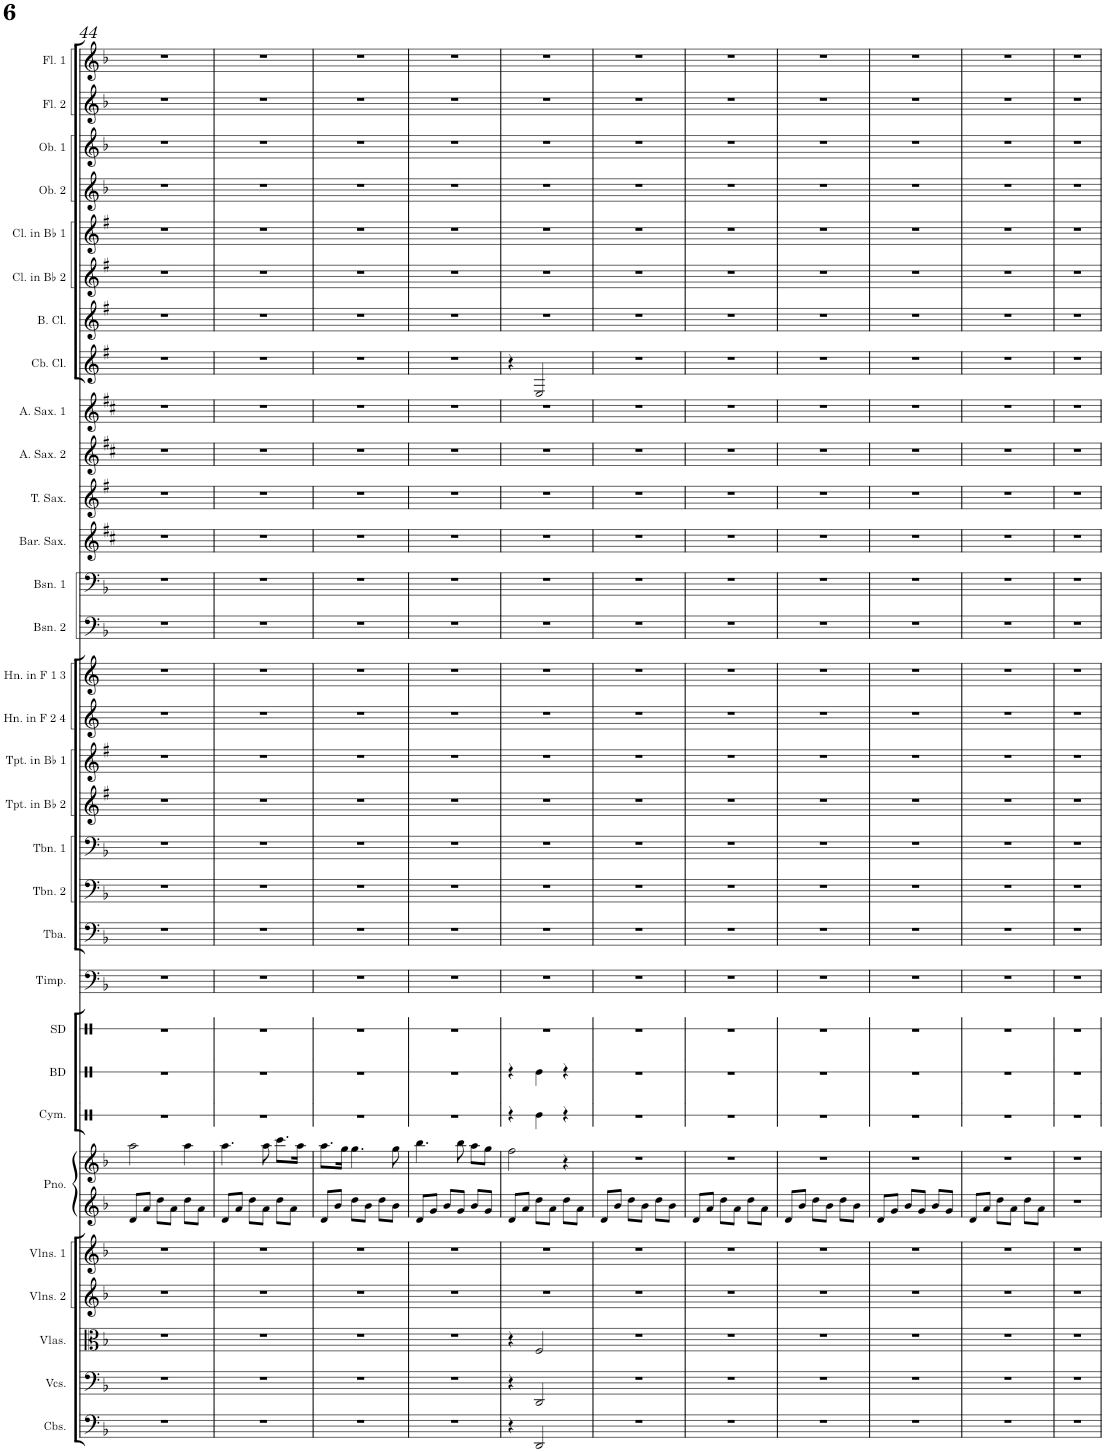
**kern	**kern	**kern	**kern	**kern	**kern	**kern	**kern	**kern	**kern	**kern	**kern	**kern	**kern	**kern	**kern	**kern	**kern	**kern	**kern	**kern	**kern	**kern	**kern	**kern	**kern	**kern	**kern	**kern	**kern	**kern	**kern
*part31	*part30	*part29	*part28	*part27	*part26	*part26	*part25	*part24	*part23	*part22	*part21	*part20	*part19	*part18	*part17	*part16	*part15	*part14	*part13	*part12	*part11	*part10	*part9	*part8	*part7	*part6	*part5	*part4	*part3	*part2	*part1
*staff32	*staff31	*staff30	*staff29	*staff28	*staff27	*staff26	*staff25	*staff24	*staff23	*staff22	*staff21	*staff20	*staff19	*staff18	*staff17	*staff16	*staff15	*staff14	*staff13	*staff12	*staff11	*staff10	*staff9	*staff8	*staff7	*staff6	*staff5	*staff4	*staff3	*staff2	*staff1
*I"Contrabasses	*I"Violoncellos	*I"Violas	*I"Violins 2	*I"Violins 1	*I"Grand Piano	*	*I"Cymbals	*I"Bass Drum	*I"Snare Drum	*I"Timpani	*I"Tuba	*I"Trombone 2	*I"Trombone 1	*I"Trumpet in Bb 2	*I"Trumpet in Bb 1	*I"Horn in F 2 &amp; 4	*I"Horn in F 1 &amp; 3	*I"Bassoon 2	*I"Bassoon 1	*I"Baritone Saxophone	*I"Tenor Saxophone	*I"Alto Saxophone 2	*I"Alto Saxophone 1	*I"Contrabass Clarinet	*I"Bass Clarinet	*I"Clarinet in Bb 2	*I"Clarinet in Bb 1	*I"Oboe 2	*I"Oboe 1	*I"Flute 2	*I"Flute 1
*I'Cbs.	*I'Vcs.	*I'Vlas.	*I'Vlns. 2	*I'Vlns. 1	*I'Pno.	*	*I'Cym.	*I'BD	*I'SD	*I'Timp.	*I'Tba.	*I'Tbn. 2	*I'Tbn. 1	*I'Tpt. in Bb 2	*I'Tpt. in Bb 1	*I'Hn. in F 2 4	*I'Hn. in F 1 3	*I'Bsn. 2	*I'Bsn. 1	*I'Bar. Sax.	*I'T. Sax.	*I'A. Sax. 2	*I'A. Sax. 1	*I'Cb. Cl.	*I'B. Cl.	*I'Cl. in Bb 2	*I'Cl. in Bb 1	*I'Ob. 2	*I'Ob. 1	*I'Fl. 2	*I'Fl. 1
!!LO:PB:g=z
*clefF4	*clefF4	*clefC3	*clefG2	*clefG2	*clefG2	*clefG2	*clefX	*clefX	*clefX	*clefF4	*clefF4	*clefF4	*clefF4	*clefG2	*clefG2	*clefG2	*clefG2	*clefF4	*clefF4	*clefG2	*clefG2	*clefG2	*clefG2	*clefG2	*clefG2	*clefG2	*clefG2	*clefG2	*clefG2	*clefG2	*clefG2
*Trd7c12	*	*	*	*	*	*	*	*	*	*	*	*	*	*Trd1c2	*Trd1c2	*Trd4c7	*Trd4c7	*	*	*Trd12c21	*Trd8c14	*Trd5c9	*Trd5c9	*Trd15c26	*Trd8c14	*Trd1c2	*Trd1c2	*	*	*	*
*k[b-]	*k[b-]	*k[b-]	*k[b-]	*k[b-]	*k[b-]	*k[b-]	*k[]	*k[]	*k[]	*k[b-]	*k[b-]	*k[b-]	*k[b-]	*k[f#]	*k[f#]	*k[]	*k[]	*k[b-]	*k[b-]	*k[f#c#]	*k[f#]	*k[f#c#]	*k[f#c#]	*k[f#]	*k[f#]	*k[f#]	*k[f#]	*k[b-]	*k[b-]	*k[b-]	*k[b-]
*M3/4	*M3/4	*M3/4	*M3/4	*M3/4	*M3/4	*M3/4	*M3/4	*M3/4	*M3/4	*M3/4	*M3/4	*M3/4	*M3/4	*M3/4	*M3/4	*M3/4	*M3/4	*M3/4	*M3/4	*M3/4	*M3/4	*M3/4	*M3/4	*M3/4	*M3/4	*M3/4	*M3/4	*M3/4	*M3/4	*M3/4	*M3/4
=44	=44	=44	=44	=44	=44	=44	=44	=44	=44	=44	=44	=44	=44	=44	=44	=44	=44	=44	=44	=44	=44	=44	=44	=44	=44	=44	=44	=44	=44	=44	=44
2.r	2.r	2.r	2.r	2.r	8d/L	2aa\	2.r	2.r	2.r	2.r	2.r	2.r	2.r	2.r	2.r	2.r	2.r	2.r	2.r	2.r	2.r	2.r	2.r	2.r	2.r	2.r	2.r	2.r	2.r	2.r	2.r
.	.	.	.	.	8a/J	.	.	.	.	.	.	.	.	.	.	.	.	.	.	.	.	.	.	.	.	.	.	.	.	.	.
.	.	.	.	.	8dd\L	.	.	.	.	.	.	.	.	.	.	.	.	.	.	.	.	.	.	.	.	.	.	.	.	.	.
.	.	.	.	.	8a\J	.	.	.	.	.	.	.	.	.	.	.	.	.	.	.	.	.	.	.	.	.	.	.	.	.	.
.	.	.	.	.	8dd\L	4aa\	.	.	.	.	.	.	.	.	.	.	.	.	.	.	.	.	.	.	.	.	.	.	.	.	.
.	.	.	.	.	8a\J	.	.	.	.	.	.	.	.	.	.	.	.	.	.	.	.	.	.	.	.	.	.	.	.	.	.
=45	=45	=45	=45	=45	=45	=45	=45	=45	=45	=45	=45	=45	=45	=45	=45	=45	=45	=45	=45	=45	=45	=45	=45	=45	=45	=45	=45	=45	=45	=45	=45
2.r	2.r	2.r	2.r	2.r	8d/L	4.aa\	2.r	2.r	2.r	2.r	2.r	2.r	2.r	2.r	2.r	2.r	2.r	2.r	2.r	2.r	2.r	2.r	2.r	2.r	2.r	2.r	2.r	2.r	2.r	2.r	2.r
.	.	.	.	.	8a/J	.	.	.	.	.	.	.	.	.	.	.	.	.	.	.	.	.	.	.	.	.	.	.	.	.	.
.	.	.	.	.	8dd\L	.	.	.	.	.	.	.	.	.	.	.	.	.	.	.	.	.	.	.	.	.	.	.	.	.	.
.	.	.	.	.	8a\J	8aa\	.	.	.	.	.	.	.	.	.	.	.	.	.	.	.	.	.	.	.	.	.	.	.	.	.
.	.	.	.	.	8dd\L	8.ccc\L	.	.	.	.	.	.	.	.	.	.	.	.	.	.	.	.	.	.	.	.	.	.	.	.	.
.	.	.	.	.	8a\J	.	.	.	.	.	.	.	.	.	.	.	.	.	.	.	.	.	.	.	.	.	.	.	.	.	.
.	.	.	.	.	.	16aa\Jk	.	.	.	.	.	.	.	.	.	.	.	.	.	.	.	.	.	.	.	.	.	.	.	.	.
=46	=46	=46	=46	=46	=46	=46	=46	=46	=46	=46	=46	=46	=46	=46	=46	=46	=46	=46	=46	=46	=46	=46	=46	=46	=46	=46	=46	=46	=46	=46	=46
2.r	2.r	2.r	2.r	2.r	8d/L	8.aa\L	2.r	2.r	2.r	2.r	2.r	2.r	2.r	2.r	2.r	2.r	2.r	2.r	2.r	2.r	2.r	2.r	2.r	2.r	2.r	2.r	2.r	2.r	2.r	2.r	2.r
.	.	.	.	.	8b-/J	.	.	.	.	.	.	.	.	.	.	.	.	.	.	.	.	.	.	.	.	.	.	.	.	.	.
.	.	.	.	.	.	16gg\Jk	.	.	.	.	.	.	.	.	.	.	.	.	.	.	.	.	.	.	.	.	.	.	.	.	.
.	.	.	.	.	8dd\L	4.gg\	.	.	.	.	.	.	.	.	.	.	.	.	.	.	.	.	.	.	.	.	.	.	.	.	.
.	.	.	.	.	8b-\J	.	.	.	.	.	.	.	.	.	.	.	.	.	.	.	.	.	.	.	.	.	.	.	.	.	.
.	.	.	.	.	8dd\L	.	.	.	.	.	.	.	.	.	.	.	.	.	.	.	.	.	.	.	.	.	.	.	.	.	.
.	.	.	.	.	8b-\J	8gg\	.	.	.	.	.	.	.	.	.	.	.	.	.	.	.	.	.	.	.	.	.	.	.	.	.
=47	=47	=47	=47	=47	=47	=47	=47	=47	=47	=47	=47	=47	=47	=47	=47	=47	=47	=47	=47	=47	=47	=47	=47	=47	=47	=47	=47	=47	=47	=47	=47
2.r	2.r	2.r	2.r	2.r	8d/L	4.bb-\	2.r	2.r	2.r	2.r	2.r	2.r	2.r	2.r	2.r	2.r	2.r	2.r	2.r	2.r	2.r	2.r	2.r	2.r	2.r	2.r	2.r	2.r	2.r	2.r	2.r
.	.	.	.	.	8g/J	.	.	.	.	.	.	.	.	.	.	.	.	.	.	.	.	.	.	.	.	.	.	.	.	.	.
.	.	.	.	.	8b-/L	.	.	.	.	.	.	.	.	.	.	.	.	.	.	.	.	.	.	.	.	.	.	.	.	.	.
.	.	.	.	.	8g/J	8bb-\	.	.	.	.	.	.	.	.	.	.	.	.	.	.	.	.	.	.	.	.	.	.	.	.	.
.	.	.	.	.	8b-/L	8aa\L	.	.	.	.	.	.	.	.	.	.	.	.	.	.	.	.	.	.	.	.	.	.	.	.	.
.	.	.	.	.	8g/J	8gg\J	.	.	.	.	.	.	.	.	.	.	.	.	.	.	.	.	.	.	.	.	.	.	.	.	.
=48	=48	=48	=48	=48	=48	=48	=48	=48	=48	=48	=48	=48	=48	=48	=48	=48	=48	=48	=48	=48	=48	=48	=48	=48	=48	=48	=48	=48	=48	=48	=48
4r	4r	4r	2.r	2.r	8d/L	2ff\	4r	4r	2.r	2.r	2.r	2.r	2.r	2.r	2.r	2.r	2.r	2.r	2.r	2.r	2.r	2.r	2.r	4r	2.r	2.r	2.r	2.r	2.r	2.r	2.r
.	.	.	.	.	8a/J	.	.	.	.	.	.	.	.	.	.	.	.	.	.	.	.	.	.	.	.	.	.	.	.	.	.
2DD/	2DD/	2F/	.	.	8dd\L	.	4Re\	4Re\	.	.	.	.	.	.	.	.	.	.	.	.	.	.	.	2E/	.	.	.	.	.	.	.
.	.	.	.	.	8a\J	.	.	.	.	.	.	.	.	.	.	.	.	.	.	.	.	.	.	.	.	.	.	.	.	.	.
.	.	.	.	.	8dd\L	4r	4r	4r	.	.	.	.	.	.	.	.	.	.	.	.	.	.	.	.	.	.	.	.	.	.	.
.	.	.	.	.	8a\J	.	.	.	.	.	.	.	.	.	.	.	.	.	.	.	.	.	.	.	.	.	.	.	.	.	.
=49	=49	=49	=49	=49	=49	=49	=49	=49	=49	=49	=49	=49	=49	=49	=49	=49	=49	=49	=49	=49	=49	=49	=49	=49	=49	=49	=49	=49	=49	=49	=49
2.r	2.r	2.r	2.r	2.r	8d/L	2.r	2.r	2.r	2.r	2.r	2.r	2.r	2.r	2.r	2.r	2.r	2.r	2.r	2.r	2.r	2.r	2.r	2.r	2.r	2.r	2.r	2.r	2.r	2.r	2.r	2.r
.	.	.	.	.	8b-/J	.	.	.	.	.	.	.	.	.	.	.	.	.	.	.	.	.	.	.	.	.	.	.	.	.	.
.	.	.	.	.	8dd\L	.	.	.	.	.	.	.	.	.	.	.	.	.	.	.	.	.	.	.	.	.	.	.	.	.	.
.	.	.	.	.	8b-\J	.	.	.	.	.	.	.	.	.	.	.	.	.	.	.	.	.	.	.	.	.	.	.	.	.	.
.	.	.	.	.	8dd\L	.	.	.	.	.	.	.	.	.	.	.	.	.	.	.	.	.	.	.	.	.	.	.	.	.	.
.	.	.	.	.	8b-\J	.	.	.	.	.	.	.	.	.	.	.	.	.	.	.	.	.	.	.	.	.	.	.	.	.	.
=50	=50	=50	=50	=50	=50	=50	=50	=50	=50	=50	=50	=50	=50	=50	=50	=50	=50	=50	=50	=50	=50	=50	=50	=50	=50	=50	=50	=50	=50	=50	=50
2.r	2.r	2.r	2.r	2.r	8d/L	2.r	2.r	2.r	2.r	2.r	2.r	2.r	2.r	2.r	2.r	2.r	2.r	2.r	2.r	2.r	2.r	2.r	2.r	2.r	2.r	2.r	2.r	2.r	2.r	2.r	2.r
.	.	.	.	.	8a/J	.	.	.	.	.	.	.	.	.	.	.	.	.	.	.	.	.	.	.	.	.	.	.	.	.	.
.	.	.	.	.	8dd\L	.	.	.	.	.	.	.	.	.	.	.	.	.	.	.	.	.	.	.	.	.	.	.	.	.	.
.	.	.	.	.	8a\J	.	.	.	.	.	.	.	.	.	.	.	.	.	.	.	.	.	.	.	.	.	.	.	.	.	.
.	.	.	.	.	8dd\L	.	.	.	.	.	.	.	.	.	.	.	.	.	.	.	.	.	.	.	.	.	.	.	.	.	.
.	.	.	.	.	8a\J	.	.	.	.	.	.	.	.	.	.	.	.	.	.	.	.	.	.	.	.	.	.	.	.	.	.
=51	=51	=51	=51	=51	=51	=51	=51	=51	=51	=51	=51	=51	=51	=51	=51	=51	=51	=51	=51	=51	=51	=51	=51	=51	=51	=51	=51	=51	=51	=51	=51
2.r	2.r	2.r	2.r	2.r	8d/L	2.r	2.r	2.r	2.r	2.r	2.r	2.r	2.r	2.r	2.r	2.r	2.r	2.r	2.r	2.r	2.r	2.r	2.r	2.r	2.r	2.r	2.r	2.r	2.r	2.r	2.r
.	.	.	.	.	8b-/J	.	.	.	.	.	.	.	.	.	.	.	.	.	.	.	.	.	.	.	.	.	.	.	.	.	.
.	.	.	.	.	8dd\L	.	.	.	.	.	.	.	.	.	.	.	.	.	.	.	.	.	.	.	.	.	.	.	.	.	.
.	.	.	.	.	8b-\J	.	.	.	.	.	.	.	.	.	.	.	.	.	.	.	.	.	.	.	.	.	.	.	.	.	.
.	.	.	.	.	8dd\L	.	.	.	.	.	.	.	.	.	.	.	.	.	.	.	.	.	.	.	.	.	.	.	.	.	.
.	.	.	.	.	8b-\J	.	.	.	.	.	.	.	.	.	.	.	.	.	.	.	.	.	.	.	.	.	.	.	.	.	.
=52	=52	=52	=52	=52	=52	=52	=52	=52	=52	=52	=52	=52	=52	=52	=52	=52	=52	=52	=52	=52	=52	=52	=52	=52	=52	=52	=52	=52	=52	=52	=52
2.r	2.r	2.r	2.r	2.r	8d/L	2.r	2.r	2.r	2.r	2.r	2.r	2.r	2.r	2.r	2.r	2.r	2.r	2.r	2.r	2.r	2.r	2.r	2.r	2.r	2.r	2.r	2.r	2.r	2.r	2.r	2.r
.	.	.	.	.	8g/J	.	.	.	.	.	.	.	.	.	.	.	.	.	.	.	.	.	.	.	.	.	.	.	.	.	.
.	.	.	.	.	8b-/L	.	.	.	.	.	.	.	.	.	.	.	.	.	.	.	.	.	.	.	.	.	.	.	.	.	.
.	.	.	.	.	8g/J	.	.	.	.	.	.	.	.	.	.	.	.	.	.	.	.	.	.	.	.	.	.	.	.	.	.
.	.	.	.	.	8b-/L	.	.	.	.	.	.	.	.	.	.	.	.	.	.	.	.	.	.	.	.	.	.	.	.	.	.
.	.	.	.	.	8g/J	.	.	.	.	.	.	.	.	.	.	.	.	.	.	.	.	.	.	.	.	.	.	.	.	.	.
=53	=53	=53	=53	=53	=53	=53	=53	=53	=53	=53	=53	=53	=53	=53	=53	=53	=53	=53	=53	=53	=53	=53	=53	=53	=53	=53	=53	=53	=53	=53	=53
2.r	2.r	2.r	2.r	2.r	8d/L	2.r	2.r	2.r	2.r	2.r	2.r	2.r	2.r	2.r	2.r	2.r	2.r	2.r	2.r	2.r	2.r	2.r	2.r	2.r	2.r	2.r	2.r	2.r	2.r	2.r	2.r
.	.	.	.	.	8a/J	.	.	.	.	.	.	.	.	.	.	.	.	.	.	.	.	.	.	.	.	.	.	.	.	.	.
.	.	.	.	.	8dd\L	.	.	.	.	.	.	.	.	.	.	.	.	.	.	.	.	.	.	.	.	.	.	.	.	.	.
.	.	.	.	.	8a\J	.	.	.	.	.	.	.	.	.	.	.	.	.	.	.	.	.	.	.	.	.	.	.	.	.	.
.	.	.	.	.	8dd\L	.	.	.	.	.	.	.	.	.	.	.	.	.	.	.	.	.	.	.	.	.	.	.	.	.	.
.	.	.	.	.	8a\J	.	.	.	.	.	.	.	.	.	.	.	.	.	.	.	.	.	.	.	.	.	.	.	.	.	.
=54	=54	=54	=54	=54	=54	=54	=54	=54	=54	=54	=54	=54	=54	=54	=54	=54	=54	=54	=54	=54	=54	=54	=54	=54	=54	=54	=54	=54	=54	=54	=54
2.r	2.r	2.r	2.r	2.r	2.r	2.r	2.r	2.r	2.r	2.r	2.r	2.r	2.r	2.r	2.r	2.r	2.r	2.r	2.r	2.r	2.r	2.r	2.r	2.r	2.r	2.r	2.r	2.r	2.r	2.r	2.r
=	=	=	=	=	=	=	=	=	=	=	=	=	=	=	=	=	=	=	=	=	=	=	=	=	=	=	=	=	=	=	=
*-	*-	*-	*-	*-	*-	*-	*-	*-	*-	*-	*-	*-	*-	*-	*-	*-	*-	*-	*-	*-	*-	*-	*-	*-	*-	*-	*-	*-	*-	*-	*-
